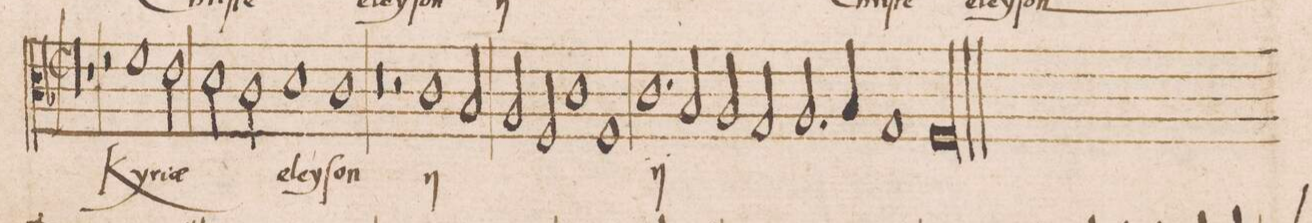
**kern	**text
*I"TENOR	*
*clefC3	*
*k[b-]	*
*met(C|)	*
*M2/1	*
00r	.
=25-	=25-
=26-	=26-
1r	.
2r	.
1f\	Ky-
=27-	=27-
2e\	-ri-
2d\	-e
2c\	e-
=28-	=28-
1d	-ley-
1c	-ſon
=29-	=29-
0r	.
=30-	=30-
2r	.
*	*ij
1c	Ky-
2B-/	-ri-
=31-	=31-
2A/	-e
2F/	e-
1c	-ley-
=32-	=32-
1F	-ſon
1.c	Ky-
=33-	=33-
2B-/	.
2A/	-ri-
2G/	-e
=34-	=34-
2.A/	e-
4B-/	.
1G	-ley-
=35-	=35-
0Fl	-ſon
*Xij	*
==	==
*-	*-
